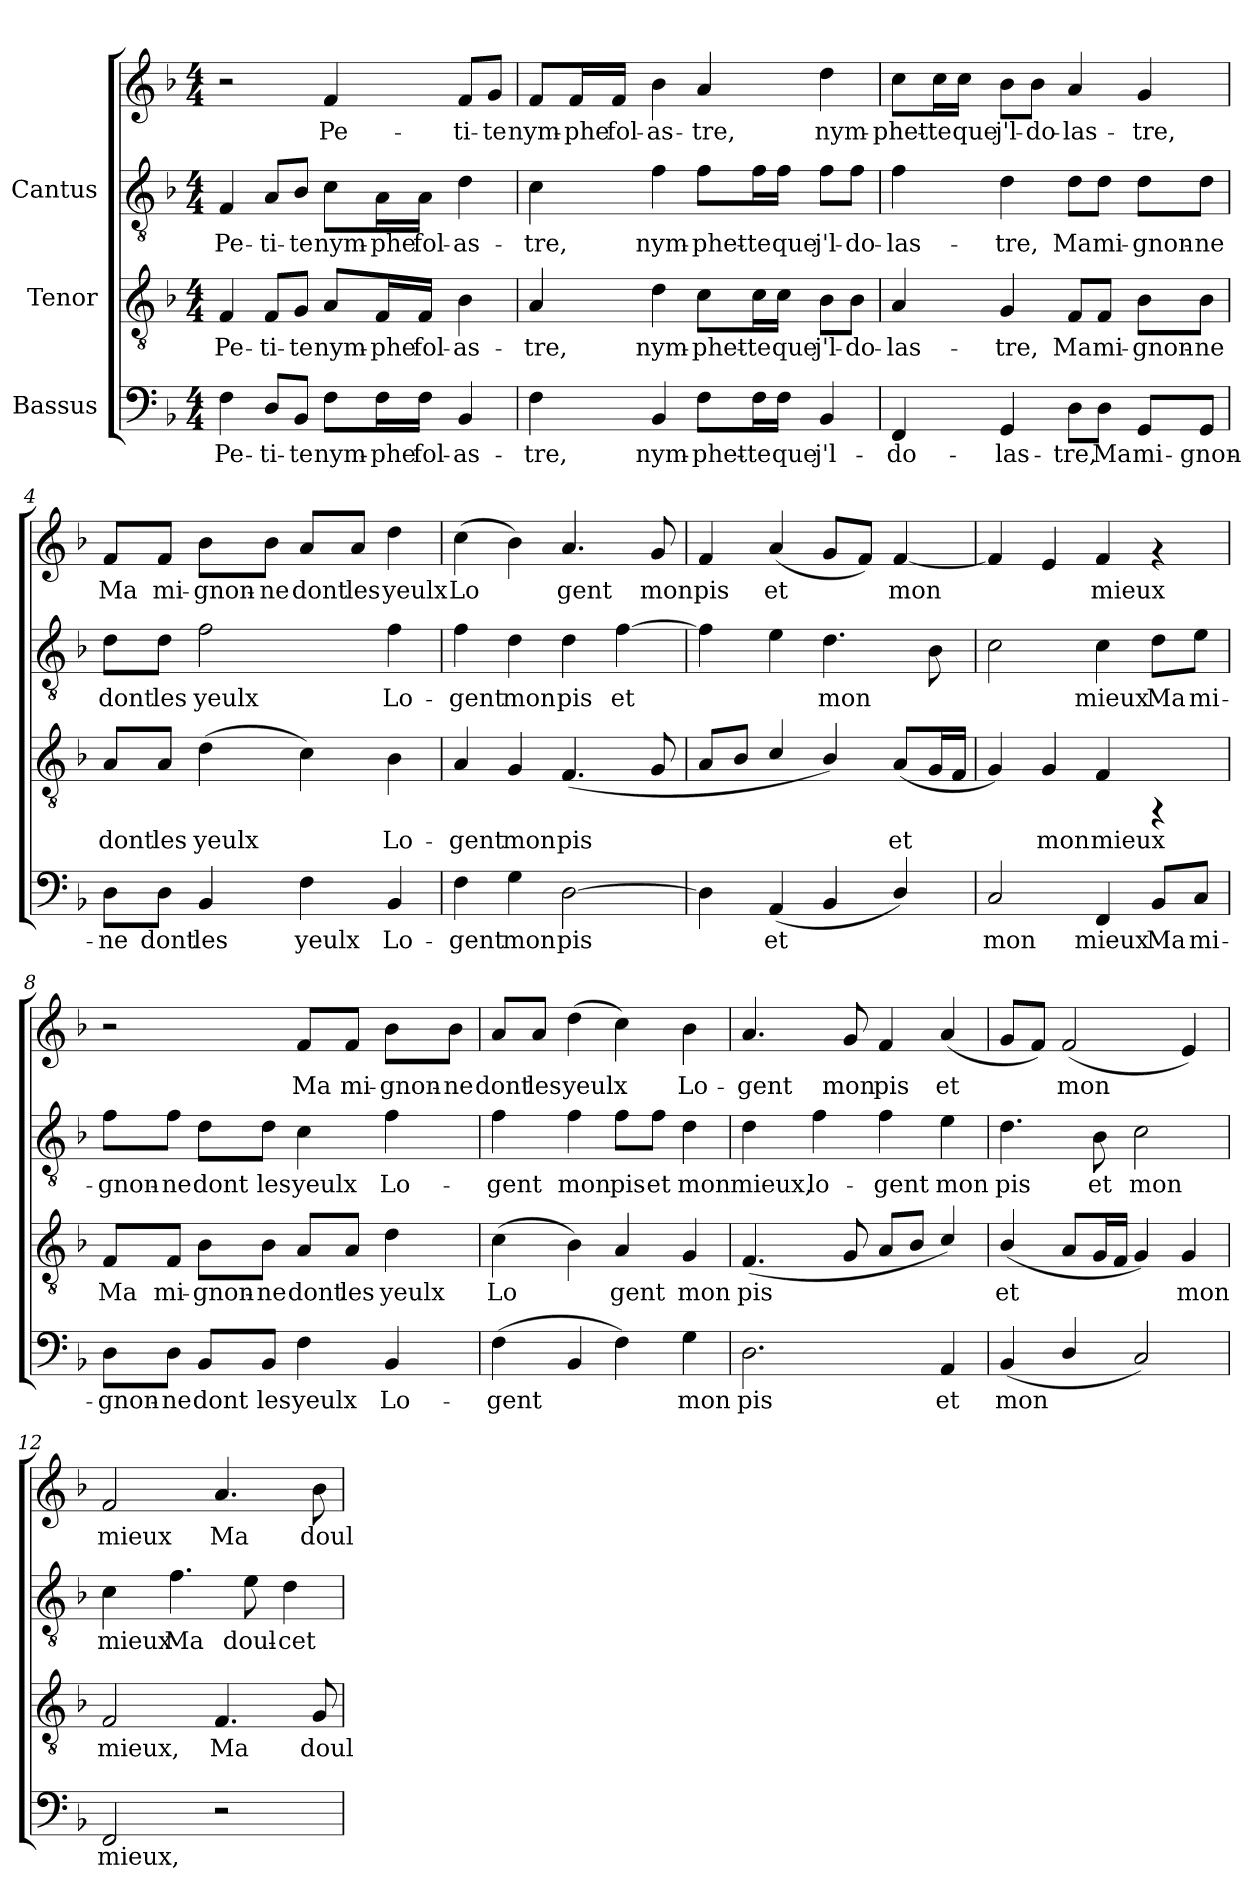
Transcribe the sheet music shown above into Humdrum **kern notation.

**kern	**text	**kern	**text	**kern	**text	**kern	**text
*part3	*part3	*part2	*part2	*part1	*part1	*part1	*part1
*staff4	*staff4	*staff3	*staff3	*staff2	*staff2	*staff1	*staff1
*I"Bassus	*	*I"Tenor	*	*I"Cantus	*	*	*
!!LO:PB:g=z
*stria5	*	*stria5	*	*stria5	*	*stria5	*
*clefF4	*	*clefGv2	*	*clefGv2	*	*clefG2	*
*k[b-]	*	*k[b-]	*	*k[b-]	*	*k[b-]	*
*F:	*	*F:	*	*F:	*	*F:	*
*M4/4	*	*M4/4	*	*M4/4	*	*M4/4	*
*MM108	*	*MM108	*	*MM108	*	*MM108	*
=1	=1	=1	=1	=1	=1	=1	=1
!	!LO:LY:b:cj	!	!LO:LY:b:cj	!	!LO:LY:b:cj	!	!
4F\	Pe-	4F/	Pe-	4F/	Pe-	2r	.
!	!LO:LY:b:cj	!	!LO:LY:b:cj	!	!LO:LY:b:cj	!	!
8D/L	-ti-	8F/L	-ti-	8A/L	-ti-	.	.
!	!LO:LY:b:cj	!	!LO:LY:b:cj	!	!LO:LY:b:cj	!	!
8BB-/J	-te	8G/J	-te	8B-/J	-te	.	.
!	!LO:LY:b:cj	!	!LO:LY:b:cj	!	!LO:LY:b:cj	!	!LO:LY:b:cj
8F\L	nym-	8A/L	nym-	8c\L	nym-	4f/	Pe-
!	!LO:LY:b:cj	!	!LO:LY:b:cj	!	!LO:LY:b:cj	!	!
16F\	-phe	16F/	-phe	16A\	-phe	.	.
!	!LO:LY:b:cj	!	!LO:LY:b:cj	!	!LO:LY:b:cj	!	!
16F\J	fol-	16F/J	fol-	16A\J	fol-	.	.
!	!LO:LY:b:cj	!	!LO:LY:b:cj	!	!LO:LY:b:cj	!	!LO:LY:b:cj
4BB-/	-as-	4B-\	-as-	4d\	-as-	8f/L	-ti-
!	!	!	!	!	!	!	!LO:LY:b:cj
.	.	.	.	.	.	8g/J	-te
=2	=2	=2	=2	=2	=2	=2	=2
!	!LO:LY:b:cj	!	!LO:LY:b:cj	!	!LO:LY:b:cj	!	!LO:LY:b:cj
4F\	-tre,	4A/	-tre,	4c\	-tre,	8f/L	-nym-
!	!	!	!	!	!	!	!LO:LY:b:cj
.	.	.	.	.	.	16f/	-phe
!	!	!	!	!	!	!	!LO:LY:b:cj
.	.	.	.	.	.	16f/J	fol-
!	!LO:LY:b:cj	!	!LO:LY:b:cj	!	!LO:LY:b:cj	!	!LO:LY:b:cj
4BB-/	nym-	4d\	nym-	4f\	nym-	4b-\	-as-
!	!LO:LY:b:cj	!	!LO:LY:b:cj	!	!LO:LY:b:cj	!	!LO:LY:b:cj
8F\L	-phet-	8c\L	-phet-	8f\L	-phet-	4a/	-tre,
!	!LO:LY:b:cj	!	!LO:LY:b:cj	!	!LO:LY:b:cj	!	!
16F\	-te	16c\	-te	16f\	-te	.	.
!	!LO:LY:b:cj	!	!LO:LY:b:cj	!	!LO:LY:b:cj	!	!
16F\J	que	16c\J	que	16f\J	que	.	.
!	!LO:LY:b:cj	!	!LO:LY:b:cj	!	!LO:LY:b:cj	!	!LO:LY:b:cj
4BB-/	j'l-	8B-\L	j'l-	8f\L	j'l-	4dd\	nym-
!	!	!	!LO:LY:b:cj	!	!LO:LY:b:cj	!	!
.	.	8B-\J	-do-	8f\J	-do-	.	.
!!LO:LB:g=z
=3	=3	=3	=3	=3	=3	=3	=3
!	!LO:LY:b:cj	!	!LO:LY:b:cj	!	!LO:LY:b:cj	!	!LO:LY:b:cj
4FF/	-do-	4A/	-las-	4f\	las-	8cc\L	-phet-
!	!	!	!	!	!	!	!LO:LY:b:cj
.	.	.	.	.	.	16cc\	-te
!	!	!	!	!	!	!	!LO:LY:b:cj
.	.	.	.	.	.	16cc\J	que
!	!LO:LY:b:cj	!	!LO:LY:b:cj	!	!LO:LY:b:cj	!	!LO:LY:b:cj
4GG/	-las-	4G/	-tre,	4d\	-tre,	8b-\L	j'l-
!	!	!	!	!	!	!	!LO:LY:b:cj
.	.	.	.	.	.	8b-\J	-do-
!	!LO:LY:b:cj	!	!LO:LY:b:cj	!	!LO:LY:b:cj	!	!LO:LY:b:cj
8D\L	-tre,	8F/L	Ma	8d\L	Ma	4a/	-las-
!	!LO:LY:b:cj	!	!LO:LY:b:cj	!	!LO:LY:b:cj	!	!
8D\J	Ma	8F/J	mi-	8d\J	mi-	.	.
!	!LO:LY:b:cj	!	!LO:LY:b:cj	!	!LO:LY:b:cj	!	!LO:LY:b:cj
8GG/L	mi-	8B-\L	-gnon-	8d\L	-gnon-	4g/	-tre,
!	!LO:LY:b:cj	!	!LO:LY:b:cj	!	!LO:LY:b:cj	!	!
8GG/J	-gnon-	8B-\J	-ne	8d\J	-ne	.	.
=4	=4	=4	=4	=4	=4	=4	=4
!	!LO:LY:b:cj	!	!LO:LY:b:cj	!	!LO:LY:b:cj	!	!LO:LY:b:cj
8D\L	-ne	8A/L	dont	8d\L	dont	8f/L	Ma
!	!LO:LY:b:cj	!	!LO:LY:b:cj	!	!LO:LY:b:cj	!	!LO:LY:b:cj
8D\J	dont	8A/J	les	8d\J	les	8f/J	mi-
!	!LO:LY:b:cj	!	!LO:LY:b:cj	!	!LO:LY:b:cj	!	!LO:LY:b:cj
4BB-/	les	(>4d\	yeulx	2f\	yeulx	8b-\L	-gnon-
!	!	!	!	!	!	!	!LO:LY:b:cj
.	.	.	.	.	.	8b-\J	-ne
!	!LO:LY:b:cj	!	!LO:LY:b:cj	!	!	!	!LO:LY:b:cj
4F\	yeulx	4c\)	.	.	.	8a/L	dont
!	!	!	!	!	!	!	!LO:LY:b:cj
.	.	.	.	.	.	8a/J	les
!	!LO:LY:b:cj	!	!LO:LY:b:cj	!	!LO:LY:b:cj	!	!LO:LY:b:cj
4BB-/	Lo-	4B-\	Lo-	4f\	Lo-	4dd\	yeulx
=5	=5	=5	=5	=5	=5	=5	=5
!	!LO:LY:b:cj	!	!LO:LY:b:cj	!	!LO:LY:b:cj	!	!LO:LY:b:cj
4F\	-gent	4A/	-gent	4f\	gent	(>4cc\	-Lo-
!	!LO:LY:b:cj	!	!LO:LY:b:cj	!	!LO:LY:b:cj	!	!LO:LY:b:cj
4G\	mon	4G/	mon	4d\	mon	4b-\)	-
!	!LO:LY:b:cj	!	!LO:LY:b:cj	!	!LO:LY:b:cj	!	!LO:LY:b:cj
[>2D\	pis	(<4.F/	pis	4d\	pis	4.a/	gent
!	!	!	!	!	!LO:LY:b:cj	!	!
.	.	.	.	[>4f\	et	.	.
!	!	!	!LO:LY:b:cj	!	!	!	!LO:LY:b:cj
.	.	8G/	.	.	.	8g/	mon
!!LO:LB:g=z
=6	=6	=6	=6	=6	=6	=6	=6
!	!LO:LY:b:cj	!	!LO:LY:b:cj	!	!LO:LY:b:cj	!	!LO:LY:b:cj
4D\]	.	8A/L	.	4f\]	.	4f/	pis
!	!	!	!LO:LY:b:cj	!	!	!	!
.	.	8B-/J	.	.	.	.	.
!	!LO:LY:b:cj	!	!LO:LY:b:cj	!	!LO:LY:b:cj	!	!LO:LY:b:cj
(<4AA/	et	4c/	.	4e\	.	(<4a/	et
!	!LO:LY:b:cj	!	!LO:LY:b:cj	!	!LO:LY:b:cj	!	!LO:LY:b:cj
4BB-/	.	4B-/)	.	4.d\	mon	8g/L	.
!	!	!	!	!	!	!	!LO:LY:b:cj
.	.	.	.	.	.	8f/J)	.
!	!LO:LY:b:cj	!	!LO:LY:b:cj	!	!	!	!LO:LY:b:cj
4D/)	.	(<8A/L	et	.	.	[<4f/	mon
!	!	!	!LO:LY:b:cj	!	!LO:LY:b:cj	!	!
.	.	16G/	.	8B-\	.	.	.
!	!	!	!LO:LY:b:cj	!	!	!	!
.	.	16F/J	.	.	.	.	.
=7	=7	=7	=7	=7	=7	=7	=7
!	!LO:LY:b:cj	!	!LO:LY:b:cj	!	!LO:LY:b:cj	!	!LO:LY:b:cj
2C/	mon	4G/)	.	2c\	.	4f/]	.
!	!	!	!LO:LY:b:cj	!	!	!	!LO:LY:b:cj
.	.	4G/	mon	.	.	4e/	.
!	!LO:LY:b:cj	!	!LO:LY:b:cj	!	!LO:LY:b:cj	!	!LO:LY:b:cj
4FF/	mieux	4F/	mieux	4c\	mieux	4f/	mieux
!	!LO:LY:b:cj	!	!	!	!LO:LY:b:cj	!	!
8BB-/L	Ma	4rFF	.	8d\L	Ma	4rf	.
!	!LO:LY:b:cj	!	!	!	!LO:LY:b:cj	!	!
8C/J	mi-	.	.	8e\J	mi-	.	.
=8	=8	=8	=8	=8	=8	=8	=8
!	!LO:LY:b:cj	!	!LO:LY:b:cj	!	!LO:LY:b:cj	!	!
8D\L	-gnon-	8F/L	Ma	8f\L	gnon-	2r	.
!	!LO:LY:b:cj	!	!LO:LY:b:cj	!	!LO:LY:b:cj	!	!
8D\J	-ne	8F/J	mi-	8f\J	-ne	.	.
!	!LO:LY:b:cj	!	!LO:LY:b:cj	!	!LO:LY:b:cj	!	!
8BB-/L	dont	8B-\L	-gnon-	8d\L	dont	.	.
!	!LO:LY:b:cj	!	!LO:LY:b:cj	!	!LO:LY:b:cj	!	!
8BB-/J	les	8B-\J	-ne	8d\J	les	.	.
!	!LO:LY:b:cj	!	!LO:LY:b:cj	!	!LO:LY:b:cj	!	!LO:LY:b:cj
4F\	yeulx	8A/L	dont	4c\	yeulx	8f/L	-Ma
!	!	!	!LO:LY:b:cj	!	!	!	!LO:LY:b:cj
.	.	8A/J	les	.	.	8f/J	mi-
!	!LO:LY:b:cj	!	!LO:LY:b:cj	!	!LO:LY:b:cj	!	!LO:LY:b:cj
4BB-/	Lo-	4d\	yeulx	4f\	Lo-	8b-\L	-gnon-
!	!	!	!	!	!	!	!LO:LY:b:cj
.	.	.	.	.	.	8b-\J	-ne
!!LO:PB:g=z
=9	=9	=9	=9	=9	=9	=9	=9
!	!LO:LY:b:cj	!	!LO:LY:b:cj	!	!LO:LY:b:cj	!	!LO:LY:b:cj
(>4F\	-gent	(>4c\	Lo-	4f\	-gent	8a/L	-dont
!	!	!	!	!	!	!	!LO:LY:b:cj
.	.	.	.	.	.	8a/J	les
!	!LO:LY:b:cj	!	!LO:LY:b:cj	!	!LO:LY:b:cj	!	!LO:LY:b:cj
4BB-/	.	4B-\)	-	4f\	mon	(>4dd\	yeulx
!	!LO:LY:b:cj	!	!LO:LY:b:cj	!	!LO:LY:b:cj	!	!LO:LY:b:cj
4F\)	.	4A/	gent	8f\L	pis	4cc\)	.
!	!	!	!	!	!LO:LY:b:cj	!	!
.	.	.	.	8f\J	et	.	.
!	!LO:LY:b:cj	!	!LO:LY:b:cj	!	!LO:LY:b:cj	!	!LO:LY:b:cj
4G\	mon	4G/	mon	4d\	mon	4b-\	Lo-
=10	=10	=10	=10	=10	=10	=10	=10
!	!LO:LY:b:cj	!	!LO:LY:b:cj	!	!LO:LY:b:cj	!	!LO:LY:b:cj
2.D\	pis	(<4.F/	pis	4d\	mieux,	4.a/	gent
!	!	!	!	!	!LO:LY:b:cj	!	!
.	.	.	.	4f\	lo-	.	.
!	!	!	!LO:LY:b:cj	!	!	!	!LO:LY:b:cj
.	.	8G/	.	.	.	8g/	mon
!	!	!	!LO:LY:b:cj	!	!LO:LY:b:cj	!	!LO:LY:b:cj
.	.	8A/L	.	4f\	-gent	4f/	pis
!	!	!	!LO:LY:b:cj	!	!	!	!
.	.	8B-/J	.	.	.	.	.
!	!LO:LY:b:cj	!	!LO:LY:b:cj	!	!LO:LY:b:cj	!	!LO:LY:b:cj
4AA/	et	4c/)	.	4e\	mon	(<4a/	et
=11	=11	=11	=11	=11	=11	=11	=11
!	!LO:LY:b:cj	!	!LO:LY:b:cj	!	!LO:LY:b:cj	!	!LO:LY:b:cj
(<4BB-/	mon	(<4B-/	et	4.d\	pis	8g/L	.
!	!	!	!	!	!	!	!LO:LY:b:cj
.	.	.	.	.	.	8f/J)	.
!	!LO:LY:b:cj	!	!LO:LY:b:cj	!	!	!	!LO:LY:b:cj
4D/	.	8A/L	.	.	.	(<2f/	mon
!	!	!	!LO:LY:b:cj	!	!LO:LY:b:cj	!	!
.	.	16G/	.	8B-\	et	.	.
!	!	!	!LO:LY:b:cj	!	!	!	!
.	.	16F/J	.	.	.	.	.
!	!LO:LY:b:cj	!	!LO:LY:b:cj	!	!LO:LY:b:cj	!	!
2C/)	.	4G/)	.	2c\	mon	.	.
!	!	!	!LO:LY:b:cj	!	!	!	!LO:LY:b:cj
.	.	4G/	mon	.	.	4e/)	.
=12	=12	=12	=12	=12	=12	=12	=12
!	!LO:LY:b:cj	!	!LO:LY:b:cj	!	!LO:LY:b:cj	!	!LO:LY:b:cj
2FF/	mieux,	2F/	mieux,	4c\	-mieux	2f/	mieux
!	!	!	!	!	!LO:LY:b:cj	!	!
.	.	.	.	4.f\	Ma	.	.
!	!	!	!LO:LY:b:cj	!	!	!	!LO:LY:b:cj
2r	.	4.F/	Ma	.	.	4.a/	Ma
!	!	!	!	!	!LO:LY:b:cj	!	!
.	.	.	.	8e\	doul-	.	.
!	!	!	!	!	!LO:LY:b:cj	!	!
.	.	.	.	4d\	-cet-	.	.
!	!	!	!LO:LY:b:cj	!	!	!	!LO:LY:b:cj
.	.	8G/	doul-	.	.	8b-\	doul-
=	=	=	=	=	=	=	=
*-	*-	*-	*-	*-	*-	*-	*-
